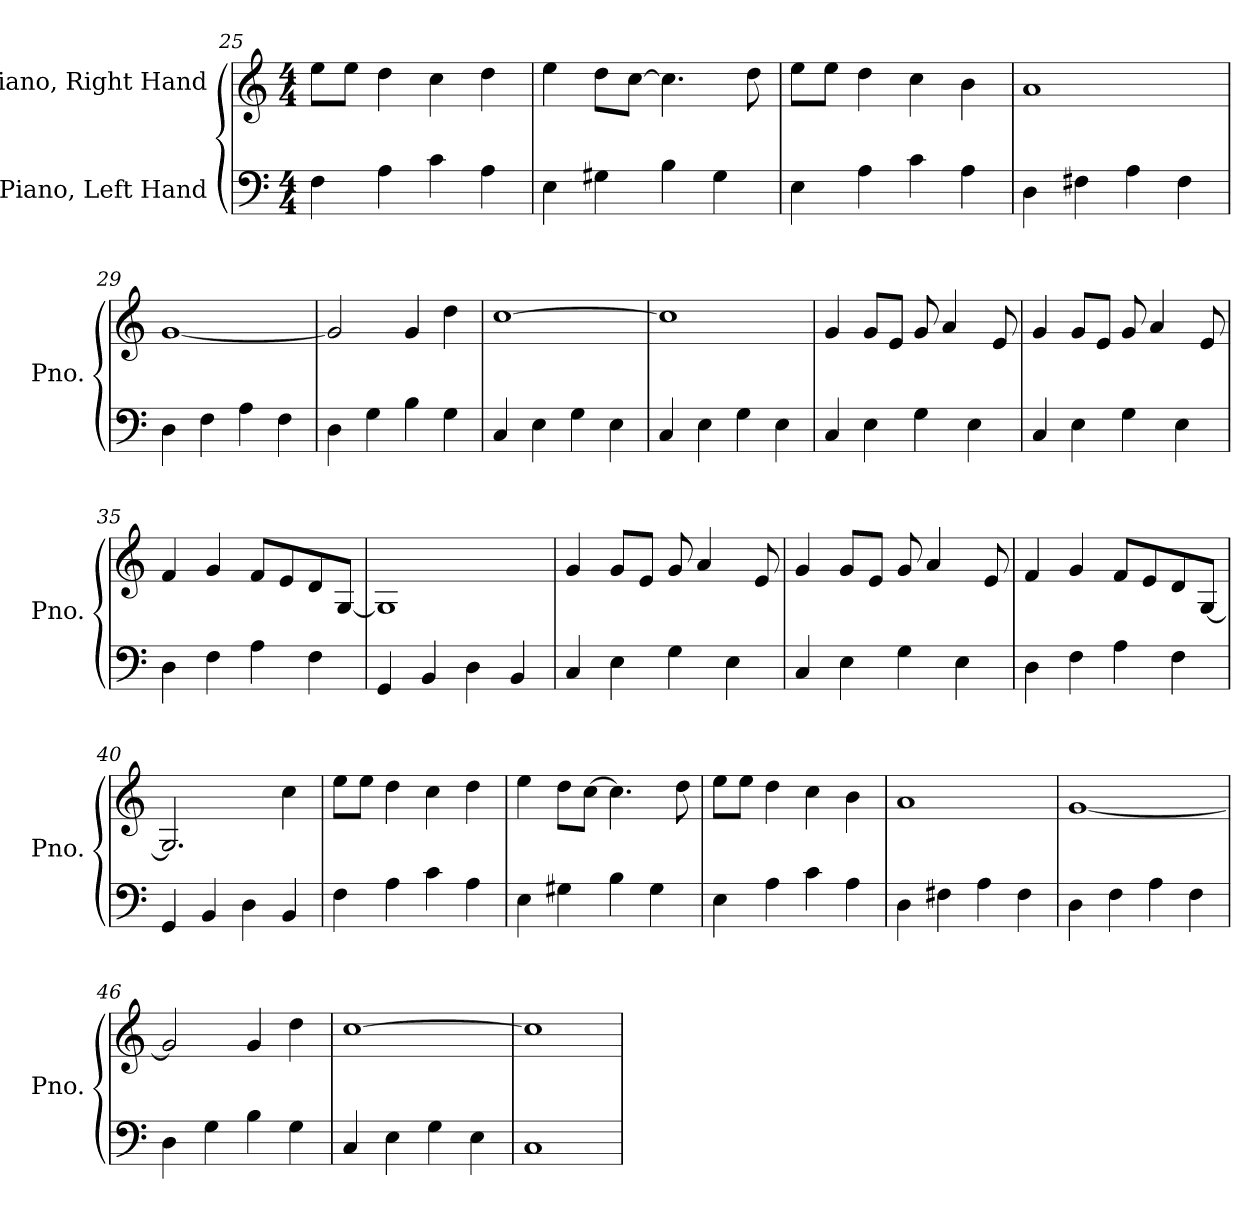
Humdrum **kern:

**kern	**kern
*part2	*part1
*staff2	*staff1
*I"Piano, Left Hand	*I"Piano, Right Hand
*I'Pno.	*I'Pno.
*clefF4	*clefG2
*k[]	*k[]
*M4/4	*M4/4
=25	=25
4F\	8ee\L
.	8ee\J
4A\	4dd\
4c\	4cc\
4A\	4dd\
=26	=26
4E\	4ee\
4G#X\	8dd\L
.	[8cc\J
4B\	4.cc\]
4G#\	.
.	8dd\
=27	=27
4E\	8ee\L
.	8ee\J
4A\	4dd\
4c\	4cc\
4A\	4b\
=28	=28
4D\	1a
4F#X\	.
4A\	.
4F#\	.
=29	=29
4D\	[1g
4F\	.
4A\	.
4F\	.
!!LO:LB:g=z
=30	=30
4D\	2g/]
4G\	.
4B\	4g/
4G\	4dd\
=31	=31
4C/	[1cc
4E\	.
4G\	.
4E\	.
=32	=32
4C/	1cc]
4E\	.
4G\	.
4E\	.
=33	=33
4C/	4g/
4E\	8g/L
.	8e/J
4G\	8g/
.	4a/
4E\	.
.	8e/
=34	=34
4C/	4g/
4E\	8g/L
.	8e/J
4G\	8g/
.	4a/
4E\	.
.	8e/
=35	=35
4D\	4f/
4F\	4g/
4A\	8f/L
.	8e/
4F\	8d/
.	[8G/J
=36	=36
4GG/	1G]
4BB/	.
4D\	.
4BB/	.
!!LO:LB:g=z
=37	=37
4C/	4g/
4E\	8g/L
.	8e/J
4G\	8g/
.	4a/
4E\	.
.	8e/
=38	=38
4C/	4g/
4E\	8g/L
.	8e/J
4G\	8g/
.	4a/
4E\	.
.	8e/
=39	=39
4D\	4f/
4F\	4g/
4A\	8f/L
.	8e/
4F\	8d/
.	[8G/J
=40	=40
4GG/	2.G/]
4BB/	.
4D\	.
4BB/	4cc\
=41	=41
4F\	8ee\L
.	8ee\J
4A\	4dd\
4c\	4cc\
4A\	4dd\
=42	=42
4E\	4ee\
4G#X\	8dd\L
.	[8cc\J
4B\	4.cc\]
4G#\	.
.	8dd\
!!LO:PB:g=z
=43	=43
4E\	8ee\L
.	8ee\J
4A\	4dd\
4c\	4cc\
4A\	4b\
=44	=44
4D\	1a
4F#X\	.
4A\	.
4F#\	.
=45	=45
4D\	[1g
4F\	.
4A\	.
4F\	.
=46	=46
4D\	2g/]
4G\	.
4B\	4g/
4G\	4dd\
=47	=47
4C/	[1cc
4E\	.
4G\	.
4E\	.
=48	=48
1C	1cc]
=	=
*-	*-
